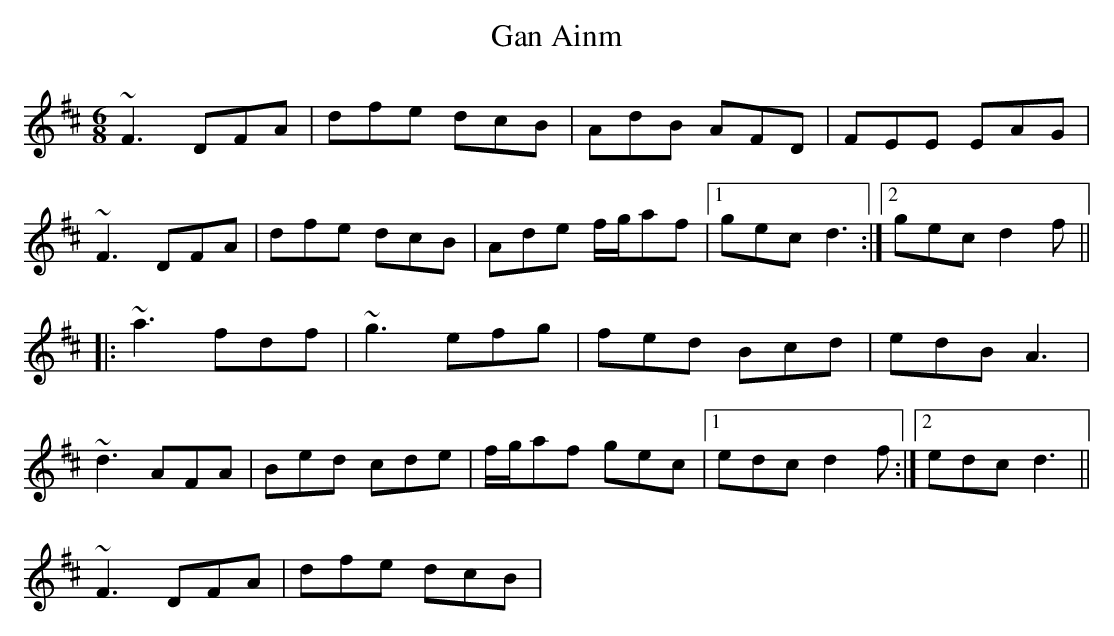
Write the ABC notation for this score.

X:1
T:Gan Ainm
M:6/8
L:1/8
K:D
~F3 DFA|dfe dcB|AdB AFD|FEE EAG|!
~F3 DFA|dfe dcB|Ade f/g/af|1 gec d3:|2 gec d2f||!
|:~a3 fdf|~g3 efg|fed Bcd|edB A3|!
~d3 AFA|Bed cde|f/g/af gec|1 edc d2f:|2 edc d3||!
~F3 DFA|dfe dcB|
